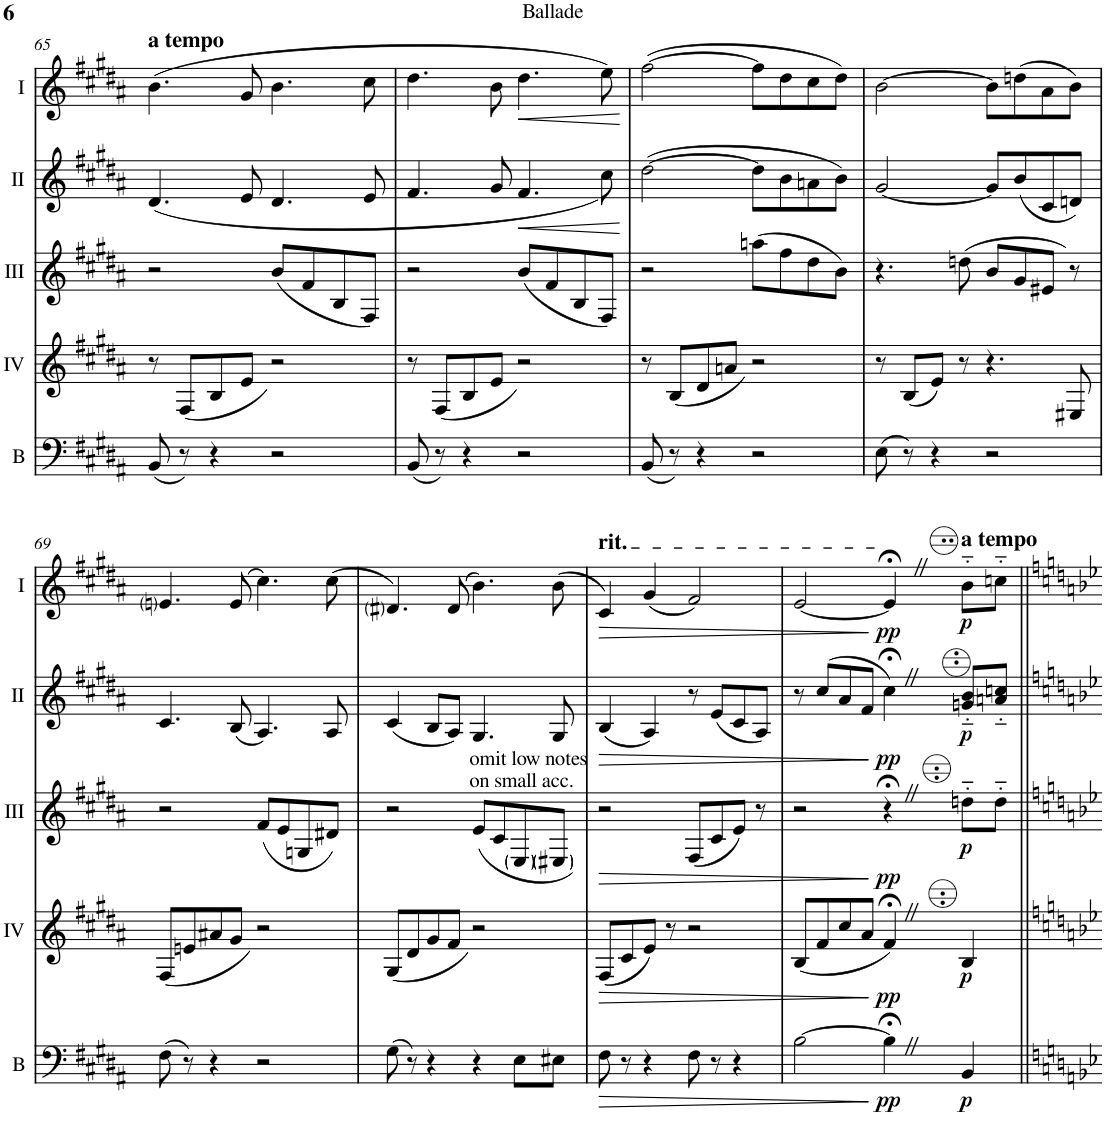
**kern	**dynam	**kern	**dynam	**kern	**dynam	**kern	**dynam	**kern	**dynam
*part5	*part5	*part4	*part4	*part3	*part3	*part2	*part2	*part1	*part1
*staff5	*staff5	*staff4	*staff4	*staff3	*staff3	*staff2	*staff2	*staff1	*staff1
*I"Bass	*	*I"Acc. 4	*	*I"Acc. 3	*	*I"Acc. 2	*	*I"Acc. 1	*
*I'B	*	*	*	*	*	*	*	*	*
!!LO:PB:g=z
*clefF4	*	*clefG2	*	*clefG2	*	*clefG2	*	*clefG2	*
*Trd7c12	*	*Trd7c12	*	*Trd7c12	*	*	*	*	*
*k[f#c#g#d#a#]	*	*k[f#c#g#d#a#]	*	*k[f#c#g#d#a#]	*	*k[f#c#g#d#a#]	*	*k[f#c#g#d#a#]	*
*M2/2	*	*M2/2	*	*M2/2	*	*M2/2	*	*M2/2	*
*met(c|)	*	*met(c|)	*	*met(c|)	*	*met(c|)	*	*met(c|)	*
=65	=65	=65	=65	=65	=65	=65	=65	=65	=65
!	!	!	!	!	!	!	!	!LO:TX:a:B:t=a tempo	!
(8BB/	.	8r	.	2r	.	(<4.d#/	.	(4.b\	.
8r)	.	(8F#/L	.	.	.	.	.	.	.
4r	.	8B/	.	.	.	.	.	.	.
.	.	8e/J)	.	.	.	8e/	.	8g#/	.
2r	.	2r	.	(8b/L	.	4.d#/	.	4.b\	.
.	.	.	.	8f#/	.	.	.	.	.
.	.	.	.	8B/	.	.	.	.	.
.	.	.	.	8F#/J)	.	8e/	.	8cc#\	.
=66	=66	=66	=66	=66	=66	=66	=66	=66	=66
(8BB/	.	8r	.	2r	.	4.f#/	.	4.dd#\	.
8r)	.	(8F#/L	.	.	.	.	.	.	.
4r	.	8B/	.	.	.	.	.	.	.
.	.	8e/J)	.	.	.	8g#/	.	8b\	.
!	!	!	!	!	!	!	!LO:HP:b	!	!LO:HP:b
2r	.	2r	.	(8b/L	.	4.f#/	<	4.dd#\	<
.	.	.	.	8f#/	.	.	.	.	.
.	.	.	.	8B/	.	.	.	.	.
.	.	.	.	8F#/J)	.	8cc#\)	.	8ee\)	.
.	.	.	.	.	.	.	[	.	[
=67	=67	=67	=67	=67	=67	=67	=67	=67	=67
(8BB/	.	8r	.	2r	.	([2dd#\	.	([2ff#\	.
8r)	.	(8B/L	.	.	.	.	.	.	.
4r	.	8d#/	.	.	.	.	.	.	.
.	.	8an/J)	.	.	.	.	.	.	.
2r	.	2r	.	(8aan\L	.	8dd#\L]	.	8ff#\L]	.
.	.	.	.	8ff#\	.	8b\	.	8dd#\	.
.	.	.	.	8dd#\	.	8an\	.	8cc#\	.
.	.	.	.	8b\J)	.	8b\J)	.	8dd#\J)	.
=68	=68	=68	=68	=68	=68	=68	=68	=68	=68
(8E\	.	8r	.	4.r	.	[2g#/	.	[2b\	.
8r)	.	(8B/L	.	.	.	.	.	.	.
4r	.	8e/J)	.	.	.	.	.	.	.
.	.	8r	.	(8ddn\	.	.	.	.	.
2r	.	4.r	.	8b/L	.	8g#/L]	.	8b\L]	.
.	.	.	.	8g#/	.	(8b/	.	(8ddn\	.
.	.	.	.	8e#X/J)	.	8c#/	.	8a#\	.
.	.	8E#X/	.	8r	.	8dn/J)	.	8b\J)	.
!!LO:LB:g=z
=69	=69	=69	=69	=69	=69	=69	=69	=69	=69
(8F#\	.	(8F#/L	.	2r	.	4.c#/	.	4.eni/	.
8r)	.	8en/	.	.	.	.	.	.	.
4r	.	8a#X/	.	.	.	.	.	.	.
.	.	8g#/J)	.	.	.	(8B/	.	(8e/	.
2r	.	2r	.	(8f#/L	.	4.A#/)	.	4.cc#\)	.
.	.	.	.	8e/	.	.	.	.	.
.	.	.	.	8Gn/	.	.	.	.	.
.	.	.	.	8d#X/J)	.	8A#/	.	(8cc#\	.
=70	=70	=70	=70	=70	=70	=70	=70	=70	=70
(8G#\	.	(8G#/L	.	2r	.	(4c#/	.	4.d#i/)	.
8r)	.	8d#/	.	.	.	.	.	.	.
4r	.	8g#/	.	.	.	8B/L	.	.	.
.	.	8f#/J)	.	.	.	8A#/J)	.	(8d#/	.
!	!	!	!	!LO:TX:a:t=omit low notes	!	!	!	!	!
!	!	!	!	!LO:TX:a:t=on small acc.	!	!	!	!	!
4r	.	2r	.	(8e/L	.	4.G#/	.	4.b\)	.
.	.	.	.	8c#/	.	.	.	.	.
8E\L	.	.	.	8E/	.	.	.	.	.
8E#X\J	.	.	.	8E#X/J)	.	8G#/	.	(8b\	.
=71	=71	=71	=71	=71	=71	=71	=71	=71	=71
!	!	!	!	!	!	!	!	!LO:TX:a:t=rit.	!
!	!LO:HP:b	!	!LO:HP:b	!	!LO:HP:b	!	!LO:HP:b	!	!
8F#\	>	(8F#/L	>	2r	>	(4B/	>	4c#/)	.
8r	.	8c#/	.	.	.	.	.	.	.
!	!	!	!	!	!	!	!	!	!LO:HP:b
4r	.	8e/J)	.	.	.	4A#/)	.	(4g#/	>
.	.	8r	.	.	.	.	.	.	.
8F#\	.	2r	.	(8F#/L	.	8r	.	2f#/)	.
8r	.	.	.	8c#/	.	(8e/L	.	.	.
4r	.	.	.	8e/J)	.	8c#/	.	.	.
.	.	.	.	8r	.	8A#/J)	.	.	.
=72	=72	=72	=72	=72	=72	=72	=72	=72	=72
[2B\	.	(8B/L	.	2r	.	8r	.	[2e/	.
.	.	8f#/	.	.	.	(8cc#/L	.	.	.
.	.	8cc#/	.	.	.	8a#/	.	.	.
.	.	8a#/J	.	.	.	8f#/J	.	.	.
!	!LO:DY:n=1:b	!	!LO:DY:n=1:b	!	!LO:DY:n=1:b	!	!LO:DY:n=1:b	!	!LO:DY:n=1:b
4B;<Z\]	] pp	4f#;<Z/)	] pp	4r;<	] pp	4cc#;<Z\)	] pp	4e;<Z/]	] pp
!	!	!	!	!	!	!	!	!LO:TX:a:B:t=a tempo	!
!	!LO:DY:n=2:b	!	!LO:DY:n=2:b	!	!LO:DY:n=2:b	!	!LO:DY:n=2:b	!	!LO:DY:n=2:b
4BB/	p	4B/	p	8ddn'~\L	p	8gn/ 8b/L	p	8b\L	p
.	.	.	.	8dd'~\J	.	8an/ 8ccn/J	.	8ccn\J	.
=||	=||	=||	=||	=||	=||	=||	=||	=||	=||
*-	*-	*-	*-	*-	*-	*-	*-	*-	*-
